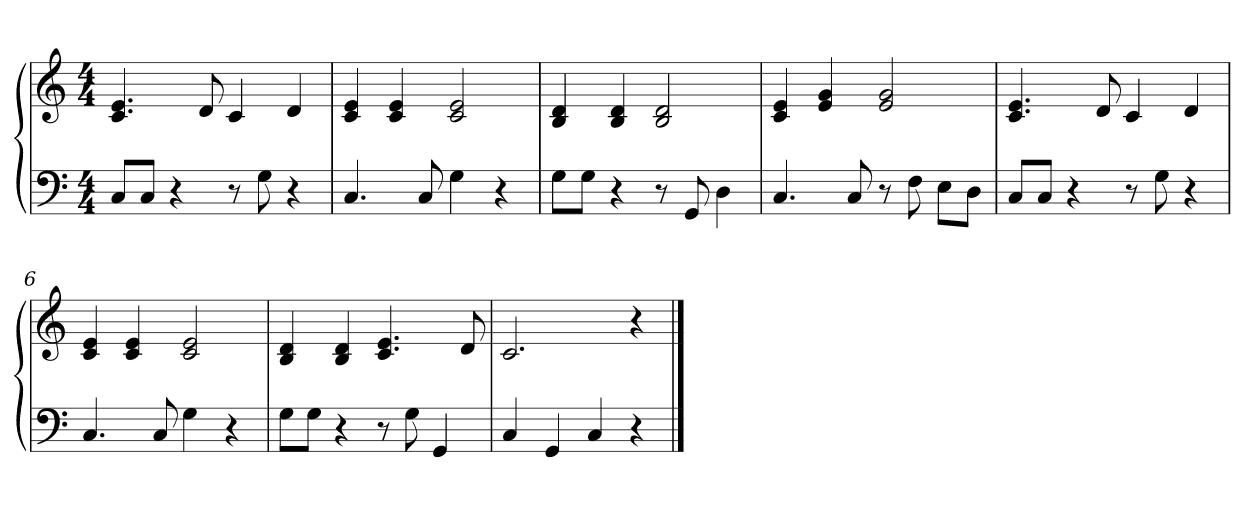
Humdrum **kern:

**kern	**kern
*part1	*part1
*staff2	*staff1
*clefF4	*clefG2
*M4/4	*M4/4
=1	=1
8C/L	4.e 4.c
8C/J	.
4r	.
.	8d
8r	4c
8G	.
4r	4d
=2	=2
4.C	4e 4c
.	4e 4c
8C	.
4G	2e 2c
4r	.
=3	=3
8G\L	4d 4B
8G\J	.
4r	4d 4B
8r	2d 2B
8GG	.
4D	.
=4	=4
4.C	4e 4c
.	4e 4g
8C	.
8r	2e 2g
8F	.
8E\L	.
8D\J	.
=5	=5
8C/L	4.e 4.c
8C/J	.
4r	.
.	8d
8r	4c
8G	.
4r	4d
=6	=6
4.C	4e 4c
.	4e 4c
8C	.
4G	2e 2c
4r	.
=7	=7
8G\L	4d 4B
8G\J	.
4r	4d 4B
8r	4.e 4.c
8G	.
4GG	.
.	8d
=8	=8
4C	2.c
4GG	.
4C	.
4r	4r
==	==
*-	*-
